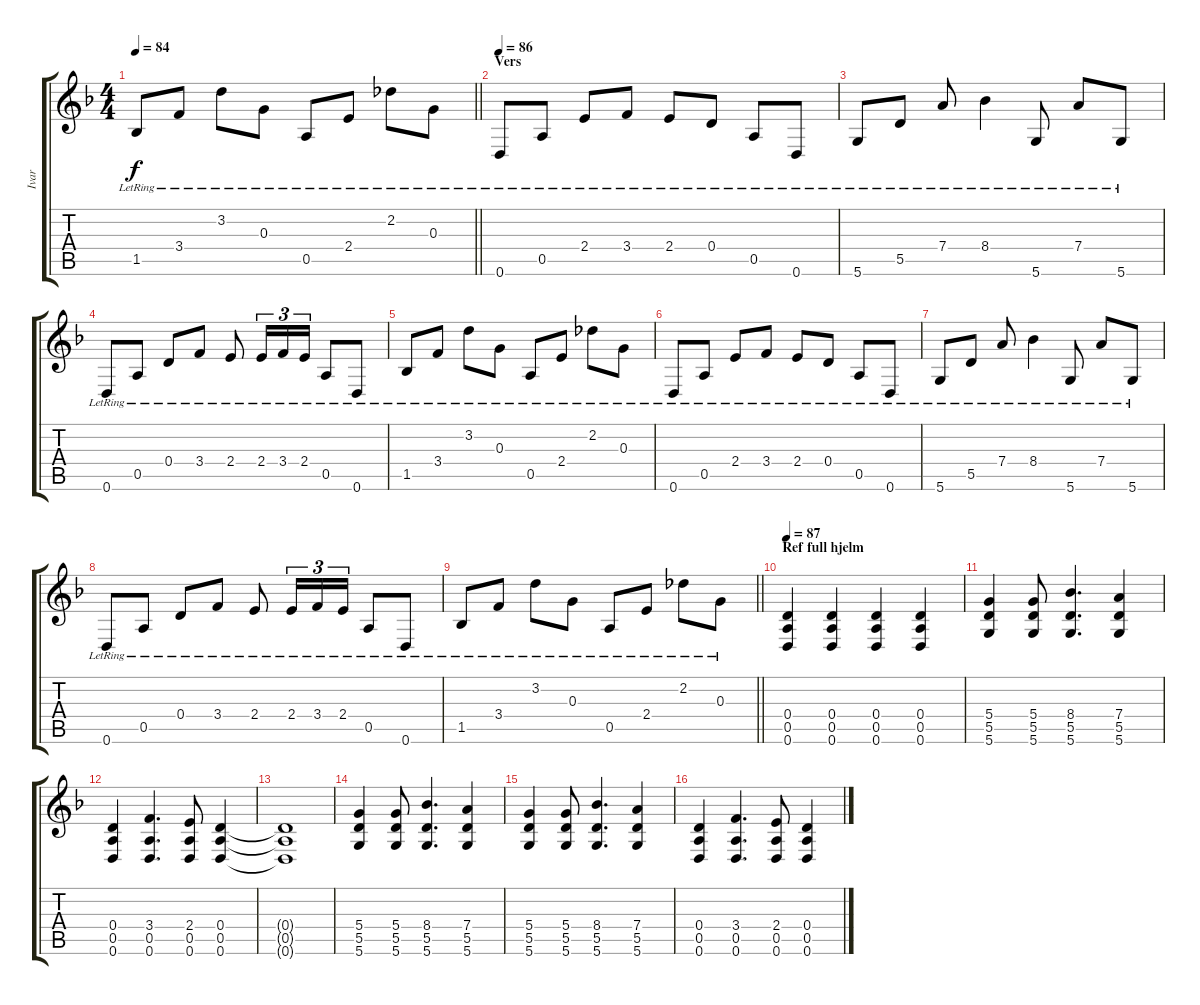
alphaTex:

\track ("Ivar" "Ivar") {instrument electricguitarjazz}
\staff {score tabs}
\tuning (E4 B3 G3 D3 A2 D2) {hide}
\ts (4 4)
\tempo 84
\clef g2
\barLineRight lightlight
\ks dminor
1.5{lr}.8{dy f} 3.4{lr}.8 3.2{lr}.8 0.3{lr}.8 0.5{lr}.8 2.4{lr}.8 2.2{lr}.8 0.3{lr}.8 |
\section ("" "Vers")
\tempo 86
0.6{lr}.8 0.5{lr}.8 2.4{lr}.8 3.4{lr}.8 2.4{lr}.8 0.4{lr}.8 0.5{lr}.8 0.6{lr}.8 |
5.6{lr}.8 5.5{lr}.8 7.4{lr}.8 8.4{lr}.4 5.6{lr}.8 7.4{lr}.8 5.6{lr}.8 |
0.6{lr}.8 0.5{lr}.8 0.4{lr}.8 3.4{lr}.8 2.4{lr}.8 2.4{lr}.16{tu (3 2)} 3.4{lr}.16{tu (3 2)} 2.4{lr}.16{tu (3 2)} 0.5{lr}.8 0.6{lr}.8 |
1.5{lr}.8 3.4{lr}.8 3.2{lr}.8 0.3{lr}.8 0.5{lr}.8 2.4{lr}.8 2.2{lr}.8 0.3{lr}.8 |
0.6{lr}.8 0.5{lr}.8 2.4{lr}.8 3.4{lr}.8 2.4{lr}.8 0.4{lr}.8 0.5{lr}.8 0.6{lr}.8 |
5.6{lr}.8 5.5{lr}.8 7.4{lr}.8 8.4{lr}.4 5.6{lr}.8 7.4{lr}.8 5.6{lr}.8 |
0.6{lr}.8 0.5{lr}.8 0.4{lr}.8 3.4{lr}.8 2.4{lr}.8 2.4{lr}.16{tu (3 2)} 3.4{lr}.16{tu (3 2)} 2.4{lr}.16{tu (3 2)} 0.5{lr}.8 0.6{lr}.8 |
\barLineRight lightlight
1.5{lr}.8 3.4{lr}.8 3.2{lr}.8 0.3{lr}.8 0.5{lr}.8 2.4{lr}.8 2.2{lr}.8 0.3{lr}.8 |
\section ("" "Ref full hjelm")
\tempo 87
(0.4 0.5 0.6).4 (0.4 0.5 0.6).4 (0.4 0.5 0.6).4 (0.4 0.5 0.6).4 |
(5.4 5.5 5.6).4 (5.4 5.5 5.6).8 (8.4 5.5 5.6).4{d} (7.4 5.5 5.6).4 |
(0.4 0.5 0.6).4 (3.4 0.5 0.6).4{d} (2.4 0.5 0.6).8 (0.4 0.5 0.6).4 |
(0.4{t} 0.5{t} 0.6{t}).1 |
(5.4 5.5 5.6).4 (5.4 5.5 5.6).8 (8.4 5.5 5.6).4{d} (7.4 5.5 5.6).4 |
(5.4 5.5 5.6).4 (5.4 5.5 5.6).8 (8.4 5.5 5.6).4{d} (7.4 5.5 5.6).4 |
(0.4 0.5 0.6).4 (3.4 0.5 0.6).4{d} (2.4 0.5 0.6).8 (0.4 0.5 0.6).4
